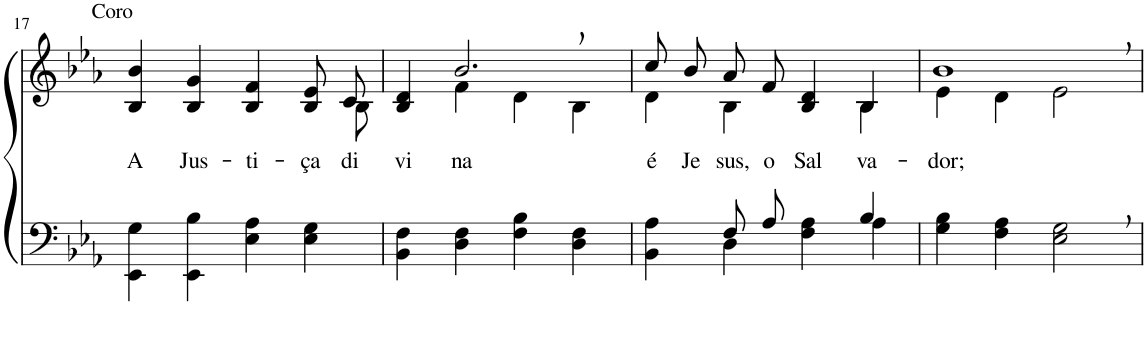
**kern	**kern	**text
*part2	*part1	*part1
*staff2	*staff1	*staff1
*I"Parte III e IV	*I"Parte I e II	*
!!LO:PB:g=z
*clefF4	*clefG2	*
*Trd-1c-2	*Trd-1c-2	*
*k[b-e-a-]	*k[b-e-a-]	*
*M4/4	*M4/4	*
=17	=17	=17
!	!LO:TX:a:t=Coro	!
!	!	!LO:LY:b
*	*^	*
4EE-\ 4G\	4B-/ 4b-/	2..ryy	A
!	!	!	!LO:LY:b
4EE-\ 4B-\	4B-/ 4g/	.	Jus-
!	!	!	!LO:LY:b
4E-\ 4A-\	4B-/ 4f/	.	-ti-
!	!	!	!LO:LY:b
4E-\ 4G\	8B-/ 8e-/L	.	-ça
!	!	!	!LO:LY:b
.	8c/J	8B-\	di-
=18	=18	=18	=18
!	!	!	!LO:LY:b
4BB-\ 4F\	4B-/ 4d/	4ryy	-vi-
!	!	!	!LO:LY:b
4D\ 4F\	2.b-,/	4f\	-na
4F\ 4B-\	.	4d\	.
4D\ 4F\	.	4B-\	.
=19	=19	=19	=19
*^	*	*	*
!	!	!	!	!LO:LY:b
4ryy	4BB-\ 4A-\	8cc/L	4d\	é
!	!	!	!	!LO:LY:b
.	.	8b-/J	.	Je-
!	!	!	!	!LO:LY:b
8F/L	4D\	8a-/L	4B-\	sus,
!	!	!	!	!LO:LY:b
8A-/J	.	8f/J	.	o
!	!	!	!	!LO:LY:b
4ryy	4F\ 4A-\	4B-/ 4d/	4ryy	Sal-
!	!	!	!	!LO:LY:b
4B-/	4A-\	4B-/	4B-\	-va-
=20	=20	=20	=20	=20
!	!	!	!	!LO:LY:b
*v	*v	*	*	*
4G\ 4B-\	1b-,	4e-\	-dor;
4F\ 4A-\	.	4d\	.
2E-\, 2G\,	.	2e-\	.
*	*v	*v	*
=	=	=
*-	*-	*-
